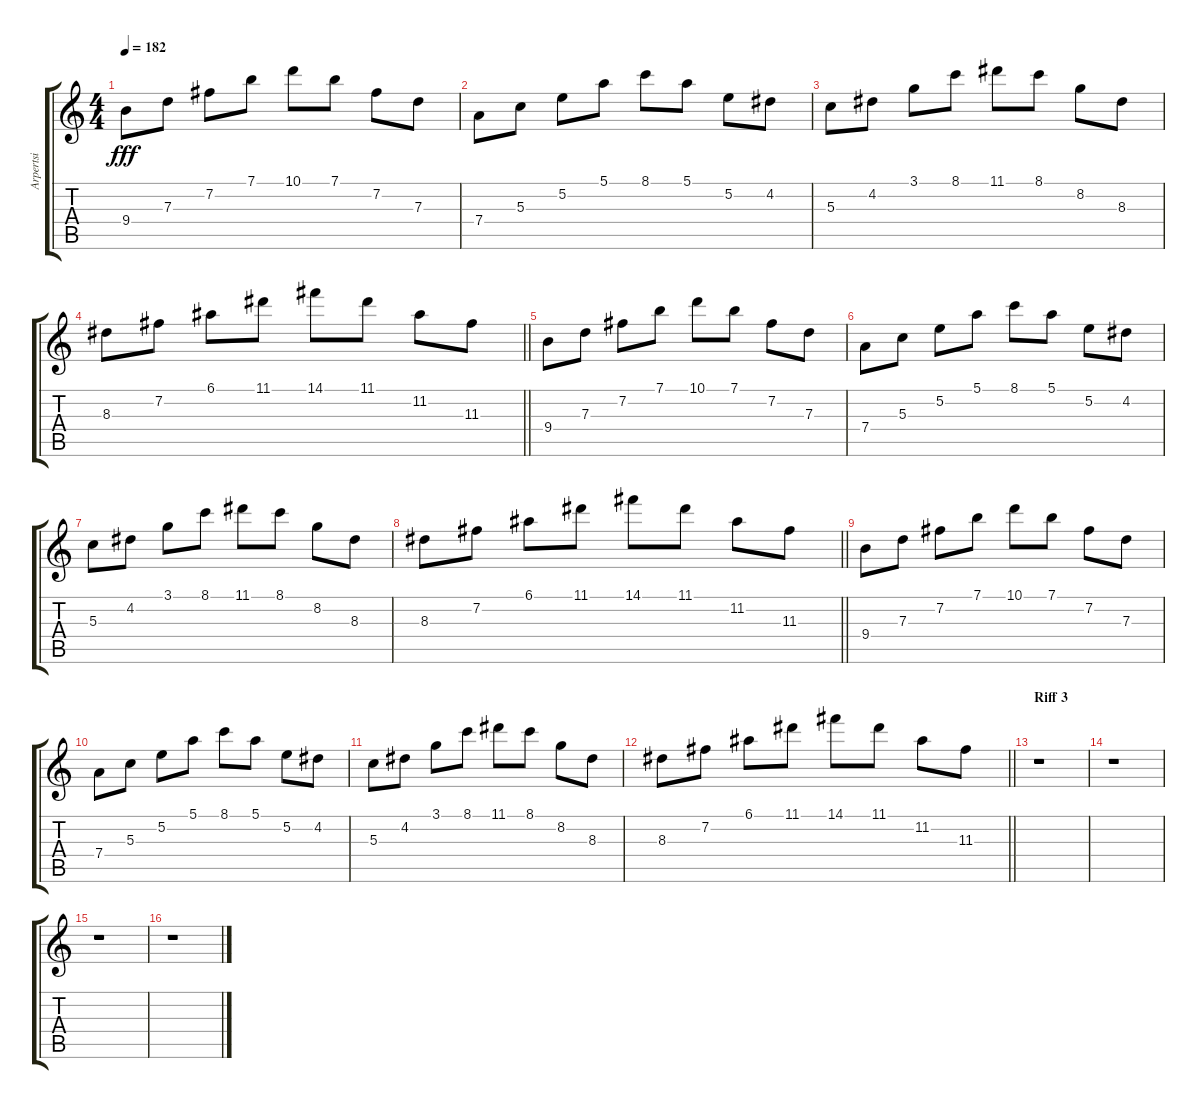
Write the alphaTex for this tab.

\track ("Arpertsi" "Arpertsi") {instrument synthbass1}
\staff {score tabs}
\tuning (E4 B3 G3 D3 A2 E2) {hide}
\ts (4 4)
\tempo 182
\clef g2
\ks c
9.4.8{dy fff} 7.3.8 7.2.8 7.1.8 10.1.8 7.1.8 7.2.8 7.3.8 |
7.4.8 5.3.8 5.2.8 5.1.8 8.1.8 5.1.8 5.2.8 4.2.8 |
5.3.8 4.2.8 3.1.8 8.1.8 11.1.8 8.1.8 8.2.8 8.3.8 |
\barLineRight lightlight
8.3.8 7.2.8 6.1.8 11.1.8 14.1.8 11.1.8 11.2.8 11.3.8 |
9.4.8 7.3.8 7.2.8 7.1.8 10.1.8 7.1.8 7.2.8 7.3.8 |
7.4.8 5.3.8 5.2.8 5.1.8 8.1.8 5.1.8 5.2.8 4.2.8 |
5.3.8 4.2.8 3.1.8 8.1.8 11.1.8 8.1.8 8.2.8 8.3.8 |
\barLineRight lightlight
8.3.8 7.2.8 6.1.8 11.1.8 14.1.8 11.1.8 11.2.8 11.3.8 |
9.4.8 7.3.8 7.2.8 7.1.8 10.1.8 7.1.8 7.2.8 7.3.8 |
7.4.8 5.3.8 5.2.8 5.1.8 8.1.8 5.1.8 5.2.8 4.2.8 |
5.3.8 4.2.8 3.1.8 8.1.8 11.1.8 8.1.8 8.2.8 8.3.8 |
\barLineRight lightlight
8.3.8 7.2.8 6.1.8 11.1.8 14.1.8 11.1.8 11.2.8 11.3.8 |
\section ("" "Riff 3")
r.1 |
r.1 |
r.1 |
r.1
